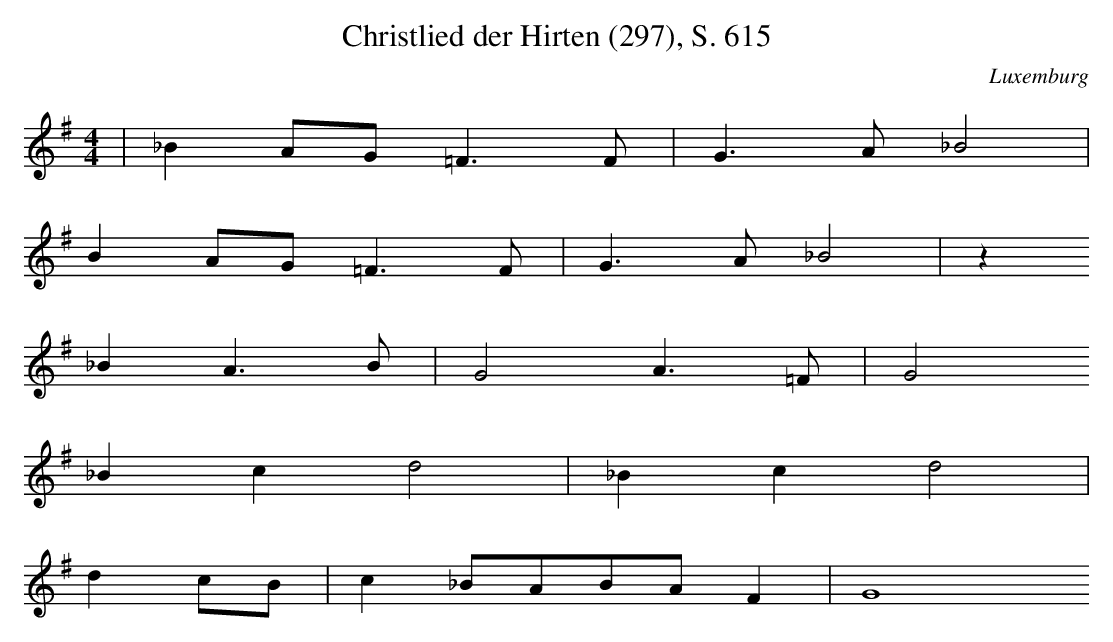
X:1
T: Christlied der Hirten (297), S. 615
O: Luxemburg
M: 4/4
L: 1/8
K: G
 | _B2AG=F3F | G3A_B4 |
B2AG=F3F | G3A_B4 | z2
_B2A3B | G4A3=F | G4
_B2c2d4 | _B2c2d4 |
d2cB | c2_BABAF2 | G8
